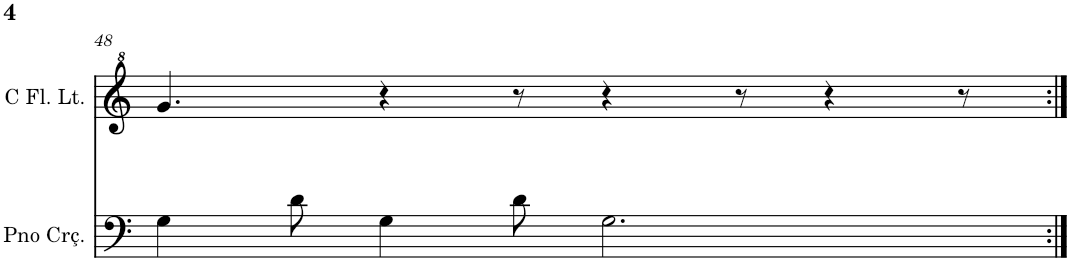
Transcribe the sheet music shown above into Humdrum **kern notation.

**kern	**kern
*part2	*part1
*staff2	*staff1
*I"Piano de criança	*I"C Flauta de Lata
*I'Pno Crç.	*I'C Fl. Lt.
!!LO:PB:g=z
*clefF4	*clefG^2
*k[]	*k[]
*M12/8	*M12/8
=48	=48
4G\	4.gg/
8d\	.
4G\	4r
8d\	8r
2.G\	4r
.	8r
.	4r
.	8r
=:|!	=:|!
*-	*-
